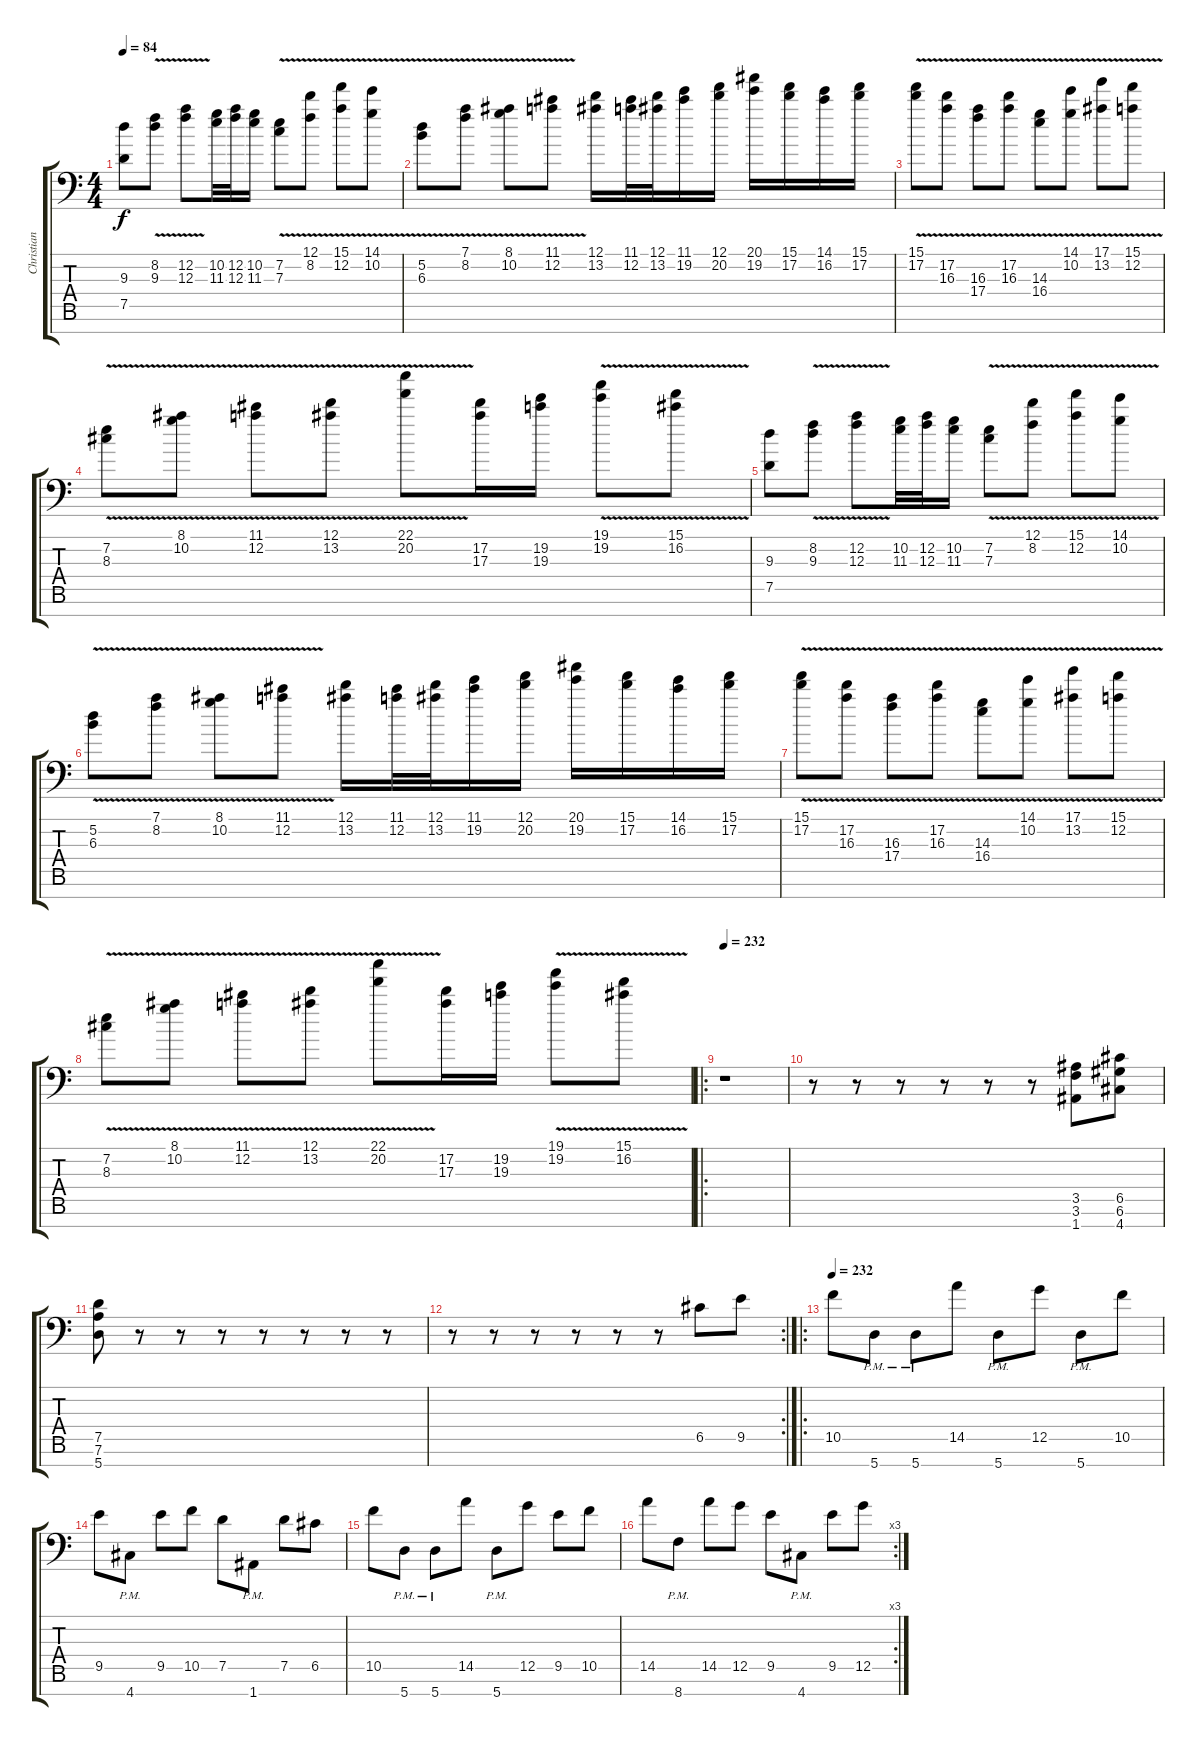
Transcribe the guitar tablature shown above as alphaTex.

\track ("Christian Muenzner" "Christian ") {instrument distortionguitar}
\staff {score tabs}
\tuning (D4 A3 F3 C3 G2 D2 A1) {hide}
\ts (4 4)
\tempo 84
\clef f4
\ks c
(9.3 7.5).8{dy f instrument distortionguitar} (8.2 9.3{v}).8 (12.2 12.3{v}).8 (10.2 11.3).32 (12.2 12.3).32 (10.2 11.3).16 (7.2 7.3{v}).8 (12.1 8.2{v}).8 (15.1 12.2{v}).8 (14.1 10.2{v}).8 |
(5.2 6.3{v}).8 (7.1 8.2{v}).8 (8.1 10.2{v}).8 (11.1 12.2{v}).8 (12.1 13.2).16 (11.1 12.2).32 (12.1 13.2).32 (11.1 19.2).16 (12.1 20.2).16 (20.1 19.2).16 (15.1 17.2).16 (14.1 16.2).16 (15.1 17.2).16 |
(15.1{v} 17.2).8 (17.2{v} 16.3{v}).8 (16.3{v} 17.4).8 (17.2 16.3{v}).8 (14.3{v} 16.4).8 (14.1 10.2{v}).8 (17.1 13.2{v}).8 (15.1 12.2{v}).8 |
(7.2 8.3{v}).8 (8.1 10.2{v}).8 (11.1 12.2{v}).8 (12.1 13.2{v}).8 (22.1{v} 20.2).8 (17.2 17.3).16 (19.2 19.3).16 (19.1{v} 19.2).8 (15.1{v} 16.2).8 |
(9.3 7.5).8{instrument distortionguitar} (8.2 9.3{v}).8 (12.2 12.3{v}).8 (10.2 11.3).32 (12.2 12.3).32 (10.2 11.3).16 (7.2 7.3{v}).8 (12.1 8.2{v}).8 (15.1 12.2{v}).8 (14.1 10.2{v}).8 |
(5.2 6.3{v}).8 (7.1 8.2{v}).8 (8.1 10.2{v}).8 (11.1 12.2{v}).8 (12.1 13.2).16 (11.1 12.2).32 (12.1 13.2).32 (11.1 19.2).16 (12.1 20.2).16 (20.1 19.2).16 (15.1 17.2).16 (14.1 16.2).16 (15.1 17.2).16 |
(15.1{v} 17.2).8 (17.2{v} 16.3{v}).8 (16.3{v} 17.4).8 (17.2 16.3{v}).8 (14.3{v} 16.4).8 (14.1 10.2{v}).8 (17.1 13.2{v}).8 (15.1 12.2{v}).8 |
(7.2 8.3{v}).8 (8.1 10.2{v}).8 (11.1 12.2{v}).8 (12.1 13.2{v}).8 (22.1{v} 20.2).8 (17.2 17.3).16 (19.2 19.3).16 (19.1{v} 19.2).8 (15.1{v} 16.2).8 |
\ro
\tempo 232
r.1 |
r.8 r.8 r.8 r.8 r.8 r.8 (3.5 3.6 1.7).8 (6.5 6.6 4.7).8 |
(7.5 7.6 5.7).8 r.8 r.8 r.8 r.8 r.8 r.8 r.8 |
\rc 2
r.8 r.8 r.8 r.8 r.8 r.8 6.5.8 9.5.8 |
\ro
\tempo 232
10.5.8 5.7{pm}.8 5.7{pm}.8 14.5.8 5.7{pm}.8 12.5.8 5.7{pm}.8 10.5.8 |
9.5.8 4.7{pm}.8 9.5.8 10.5.8 7.5.8 1.7{pm}.8 7.5.8 6.5.8 |
10.5.8 5.7{pm}.8 5.7{pm}.8 14.5.8 5.7{pm}.8 12.5.8 9.5.8 10.5.8 |
\rc 3
14.5.8 8.7{pm}.8 14.5.8 12.5.8 9.5.8 4.7{pm}.8 9.5.8 12.5.8
